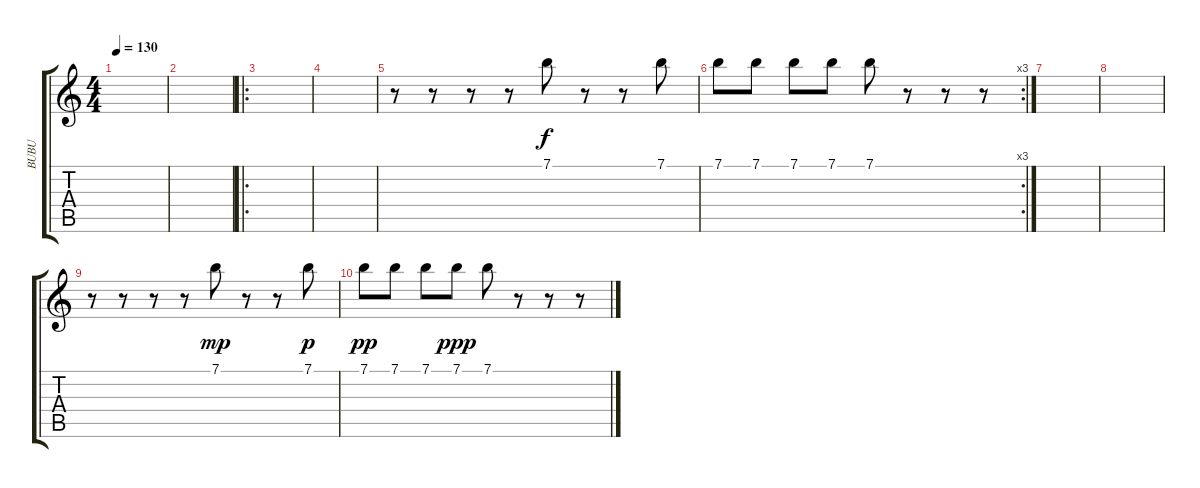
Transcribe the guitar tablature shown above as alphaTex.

\track ("BUBU" "BUBU") {instrument overdrivenguitar}
\staff {score tabs}
\tuning (E4 B3 G3 D3 A2 E2) {hide}
\ts (4 4)
\tempo 130
\clef g2
\ks c
|
|
\ro
|
|
r.8 r.8 r.8 r.8 7.1.8 r.8 r.8 7.1.8 |
\rc 3
7.1.8 7.1.8 7.1.8 7.1.8 7.1.8 r.8 r.8 r.8 |
|
|
r.8 r.8 r.8 r.8 7.1.8{dy mp} r.8 r.8 7.1.8{dy p} |
7.1.8{dy pp} 7.1.8 7.1.8 7.1.8{dy ppp} 7.1.8 r.8 r.8 r.8
